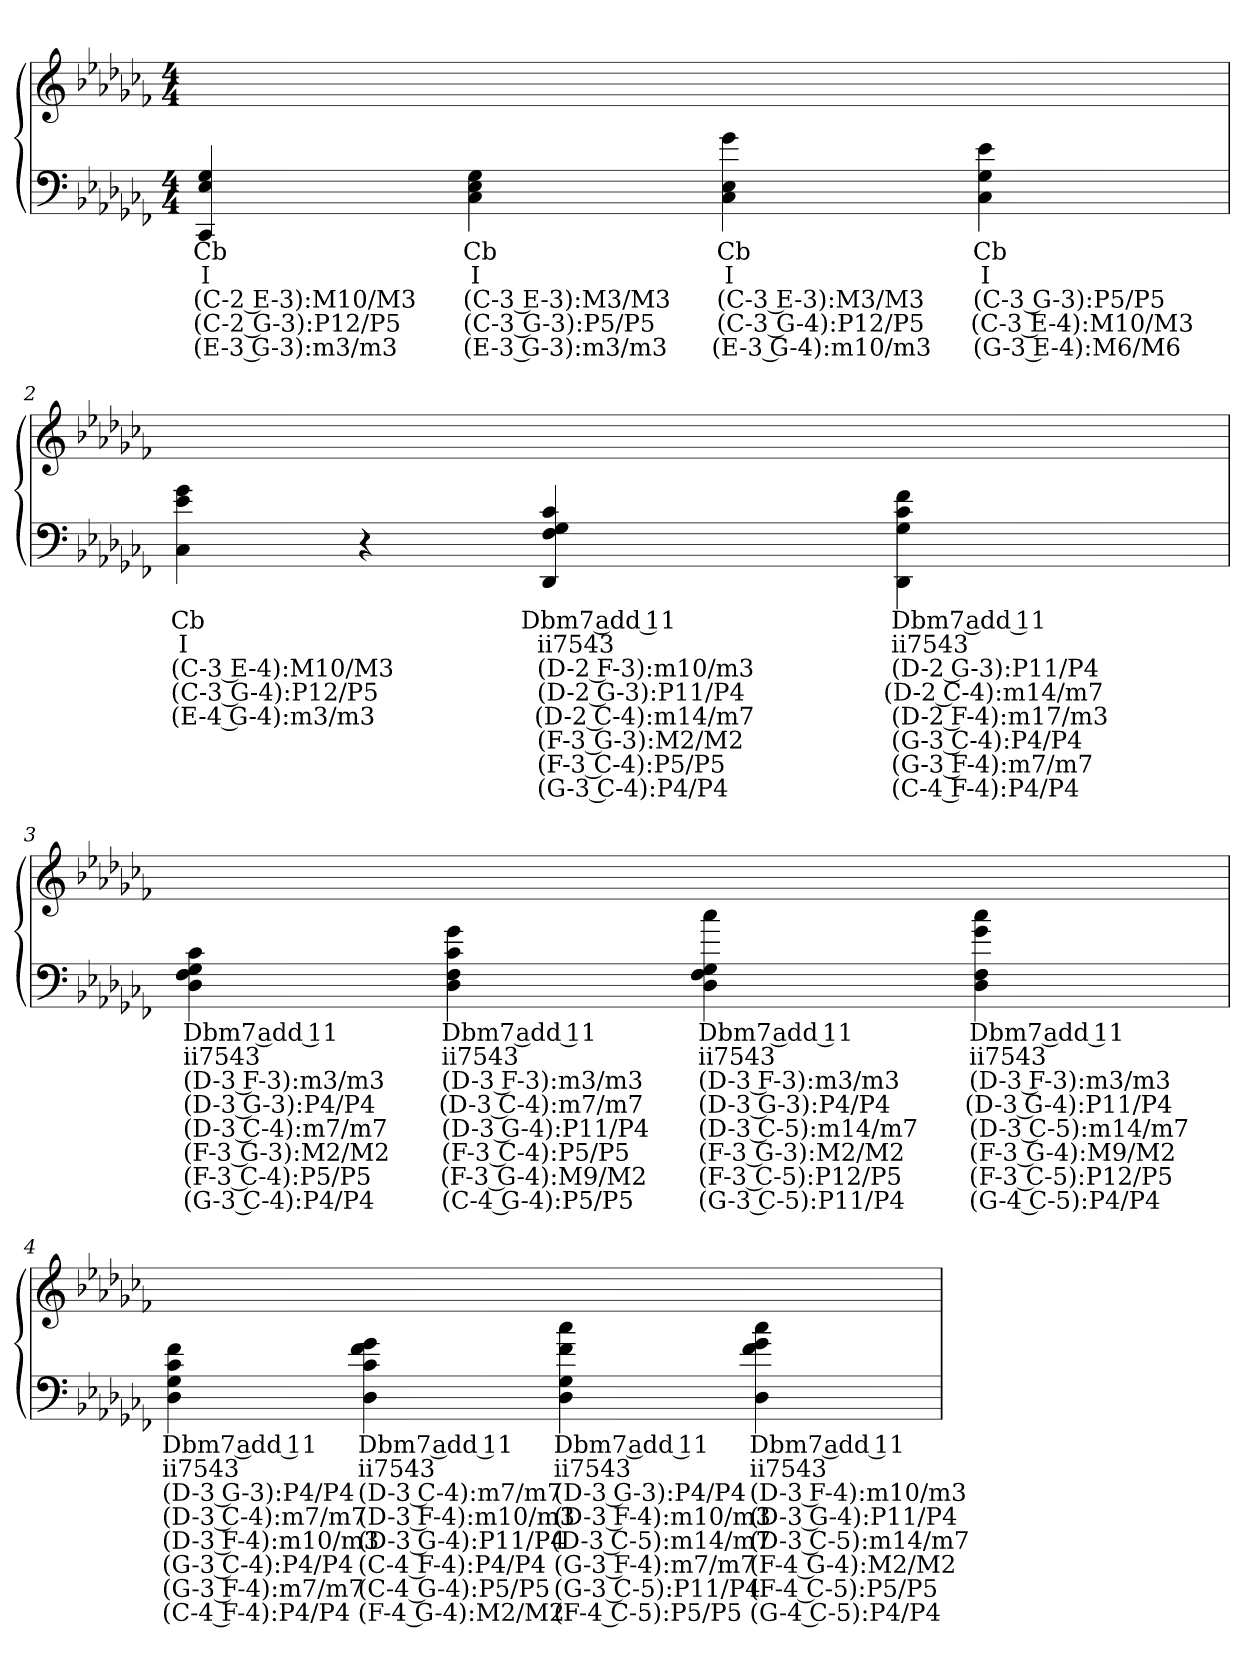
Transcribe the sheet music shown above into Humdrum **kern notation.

**kern	**text	**text	**text	**text	**text	**text	**text	**text	**kern
*part2	*part2	*part2	*part2	*part2	*part2	*part2	*part2	*part2	*part1
*staff2	*staff2	*staff2	*staff2	*staff2	*staff2	*staff2	*staff2	*staff2	*staff1
*clefF4	*	*	*	*	*	*	*	*	*clefG2
*k[b-e-a-d-g-c-f-]	*	*	*	*	*	*	*	*	*k[b-e-a-d-g-c-f-]
*C-:	*	*	*	*	*	*	*	*	*C-:
*M4/4	*	*	*	*	*	*	*	*	*M4/4
*MM60	*	*	*	*	*	*	*	*	*MM60
=1	=1	=1	=1	=1	=1	=1	=1	=1	=1
4CC- 4E- 4G-	Cb	I	(C-2 E-3):M10/M3	(C-2 G-3):P12/P5	(E-3 G-3):m3/m3	.	.	.	1ryy
4C- 4E- 4G-	Cb	I	(C-3 E-3):M3/M3	(C-3 G-3):P5/P5	(E-3 G-3):m3/m3	.	.	.	.
4C- 4E- 4g-	Cb	I	(C-3 E-3):M3/M3	(C-3 G-4):P12/P5	(E-3 G-4):m10/m3	.	.	.	.
4C- 4G- 4e-	Cb	I	(C-3 G-3):P5/P5	(C-3 E-4):M10/M3	(G-3 E-4):M6/M6	.	.	.	.
=2	=2	=2	=2	=2	=2	=2	=2	=2	=2
4C- 4e- 4g-	Cb	I	(C-3 E-4):M10/M3	(C-3 G-4):P12/P5	(E-4 G-4):m3/m3	.	.	.	1ryy
4r	.	.	.	.	.	.	.	.	.
4DD- 4F- 4G- 4c-	Dbm7 add 11	ii7543	(D-2 F-3):m10/m3	(D-2 G-3):P11/P4	(D-2 C-4):m14/m7	(F-3 G-3):M2/M2	(F-3 C-4):P5/P5	(G-3 C-4):P4/P4	.
4DD- 4G- 4c- 4f-	Dbm7 add 11	ii7543	(D-2 G-3):P11/P4	(D-2 C-4):m14/m7	(D-2 F-4):m17/m3	(G-3 C-4):P4/P4	(G-3 F-4):m7/m7	(C-4 F-4):P4/P4	.
=3	=3	=3	=3	=3	=3	=3	=3	=3	=3
4D- 4F- 4G- 4c-	Dbm7 add 11	ii7543	(D-3 F-3):m3/m3	(D-3 G-3):P4/P4	(D-3 C-4):m7/m7	(F-3 G-3):M2/M2	(F-3 C-4):P5/P5	(G-3 C-4):P4/P4	1ryy
4D- 4F- 4c- 4g-	Dbm7 add 11	ii7543	(D-3 F-3):m3/m3	(D-3 C-4):m7/m7	(D-3 G-4):P11/P4	(F-3 C-4):P5/P5	(F-3 G-4):M9/M2	(C-4 G-4):P5/P5	.
4D- 4F- 4G- 4cc-	Dbm7 add 11	ii7543	(D-3 F-3):m3/m3	(D-3 G-3):P4/P4	(D-3 C-5):m14/m7	(F-3 G-3):M2/M2	(F-3 C-5):P12/P5	(G-3 C-5):P11/P4	.
4D- 4F- 4g- 4cc-	Dbm7 add 11	ii7543	(D-3 F-3):m3/m3	(D-3 G-4):P11/P4	(D-3 C-5):m14/m7	(F-3 G-4):M9/M2	(F-3 C-5):P12/P5	(G-4 C-5):P4/P4	.
=4	=4	=4	=4	=4	=4	=4	=4	=4	=4
4D- 4G- 4c- 4f-	Dbm7 add 11	ii7543	(D-3 G-3):P4/P4	(D-3 C-4):m7/m7	(D-3 F-4):m10/m3	(G-3 C-4):P4/P4	(G-3 F-4):m7/m7	(C-4 F-4):P4/P4	1ryy
4D- 4c- 4f- 4g-	Dbm7 add 11	ii7543	(D-3 C-4):m7/m7	(D-3 F-4):m10/m3	(D-3 G-4):P11/P4	(C-4 F-4):P4/P4	(C-4 G-4):P5/P5	(F-4 G-4):M2/M2	.
4D- 4G- 4f- 4cc-	Dbm7 add 11	ii7543	(D-3 G-3):P4/P4	(D-3 F-4):m10/m3	(D-3 C-5):m14/m7	(G-3 F-4):m7/m7	(G-3 C-5):P11/P4	(F-4 C-5):P5/P5	.
4D- 4f- 4g- 4cc-	Dbm7 add 11	ii7543	(D-3 F-4):m10/m3	(D-3 G-4):P11/P4	(D-3 C-5):m14/m7	(F-4 G-4):M2/M2	(F-4 C-5):P5/P5	(G-4 C-5):P4/P4	.
=	=	=	=	=	=	=	=	=	=
*-	*-	*-	*-	*-	*-	*-	*-	*-	*-
